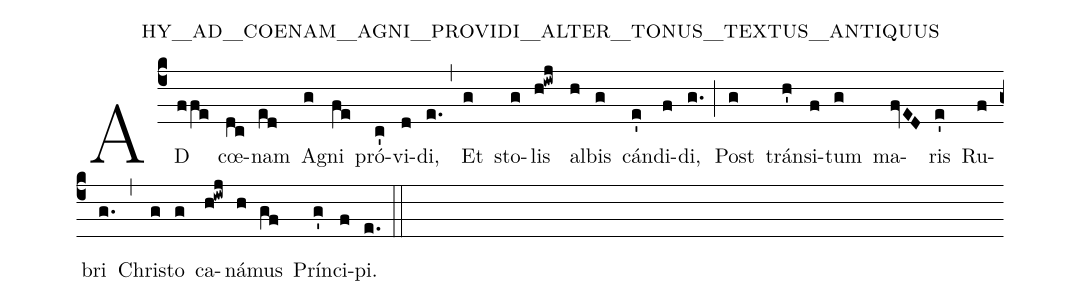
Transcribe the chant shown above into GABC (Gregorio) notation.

name: hy_ad_coenam_agni_providi_alter_tonus_textus_antiquus;
%%
(c4)AD(ffe) cœ(dc)nam(ed) A(g)gni(fe) pró(c')vi(d)di,(e.) (,)
Et(g) sto(g)lis(h!iwj) al(h)bis(g) cán(e')di(f)di,(g.) (;)
Post(g) tráns(h')i(f)tum(g) ma(fvED)ris(e') Ru(f)bri(g.) (,)
Chri(g)sto(g) ca(h!iwj)ná(h)mus(gf) Prín(g')ci(f)pi.(e.) (::)

%2. Cu(ffe)jus(dc) cor(ed)pus(g) san(fe)ctís(c')si(d)mum,(e.) (,)
%In(g) a(g)ra(h!iwj) cru(h)cis(g) tór(e')ri(f)dum,(g.) (;)
%Cru(g)ó(h')re(f) e(g)jus(fvED) ró(e')se(f)o(g.) (,)
%Gu(g)stán(g)do(h!iwj) ví(h)vi(gf)mus(g') De(f)o.(e.) (::)
%
%3. Pro(ffe)té(dc)cti(ed) Pa(g)schæ(fe) vé(c')spe(d)re(e.) (,)
%A(g) de(g)va(h!iwj)stán(h)te(g) An(e')ge(f)lo,(g.) (;)
%E(g)ré(h')pti(f) de(g) du(fvED)rís(e')si(f)mo(g.) (,)
%Pha(g)ra(g)ó(h!iwj)nis(h) im(gf)pé(g')ri(f)o.(e.) (::)
%
%4. Jam(ffe) Pas(dc)cha(ed) no(g)strum(fe) Chri(c')stus(d) est,(e.) (,)
%Qui(g) im(g)mo(h!iwj)lá(h)tus(g) a(e')gnus(f) est:(g.) (;)
%Sin(g)ce(h')ri(f)tá(g)tis(fvED) á(e')zy(f)ma,(g.) (,)
%Ca(g)ro(g) e(h!iwj)jus(h) o(gf)blá(g')ta(f) est.(e.) (::)
%
%5. O(ffe) ve(dc)re(ed) di(g)gna(fe) hó(c')sti(d)a,(e.) (,)
%6. Per(g) quam(g) fra(h!iwj)cta(h) sunt(g) tár(e')ta(f)ra,(g.) (;)
%Red(g)ém(h')pta(f) plebs(g) ca(fvED)pti(e')vá(f)ta,(g.) (,)
%Réd(g)di(g)ta(h!iwj) vi(h)tæ(gf) prǽ(g')mi(f)a.(e.) (::)
%
%6. Con(ffe)súr(dc)git(ed) Chri(g)stus(fe) tú(c')mu(d)lo,(e.) (,)
%Vi(g)ctor(g) re(h!iwj)dit(h) de(g) bá(e')ra(f)thro,(g.) (;)
%Ty(g)rán(h')num(f) tru(g)dens(fvED) vín(e')cu(f)lo,(g.) (,)
%Et(g) Pa(g)ra(h!iwj)dí(h)sum(gf) ré(g')se(f)rans.(e.) (::)
%
%7. Quǽ(ffe)su(dc)mus,(ed) Au(g)ctor(fe) ó(c')mni(d)um,(e.) (,)
%In(g) hoc(g) pa(h!iwj)schá(h)li(g) gáu(e')di(f)o,(g.) (;)
%Ab(g) o(h')mni(f) mor(g)tis(fvED) ím(e')pe(f)tu(g.) (,)
%Tu(g)um(g) de(h!iwj)fén(h)de(gf) pó(g')pu(f)lum.(e.) (::)
%
%8. Gló(ffe)ri(dc)a(ed) ti(g)bi(fe) Dó(c')mi(d)ne,(e.) (,)
%Qui(g) sur(g)re(h!iwj)xí(h)st<e>i</e>(h) a(g) mór(e')tu(f)is,(g.) (;)
%Cum(g) Pa(h')tr<i>e</i>(h) et(f) San(g)cto(fvED) Spí(e')ri(f)tu,(g.) (,)
%In(g) sem(g)pi(h!iwj)tér(h)na(gf) sǽ(g')cu(f)la.(e.) (::)
%
%A(efe)men.(de..) (::)
